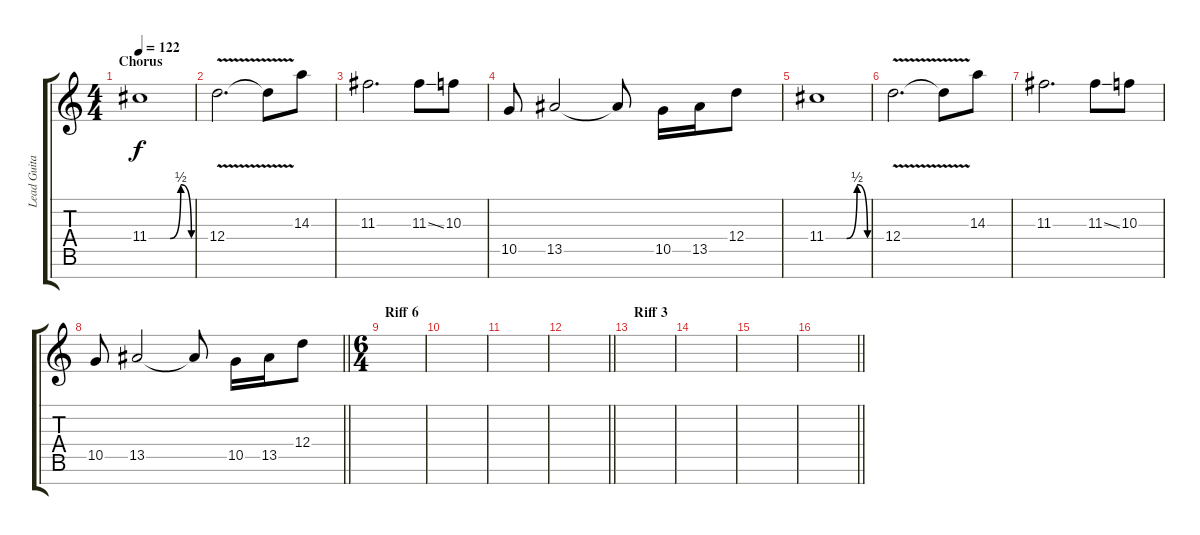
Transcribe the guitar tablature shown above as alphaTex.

\track ("Lead Guitar 3" "Lead Guita") {instrument overdrivenguitar}
\staff {score tabs}
\tuning (E4 B3 G3 D3 A2 E2 B1) {hide}
\ts (4 4)
\section ("" "Chorus")
\tempo 122
\clef g2
\ks c
11.4{be (custom 0 0 30 0 45 2 60 0)}.1{dy f} |
12.4{v}.2{d} 12.4{t}.8 14.3.8 |
11.3.2{d} 11.3{ss}.8 10.3.8 |
10.5.8 13.5.2 13.5{t}.8 10.5.16 13.5.16 12.4.8 |
11.4{be (custom 0 0 30 0 45 2 60 0)}.1 |
12.4{v}.2{d} 12.4{t}.8 14.3.8 |
11.3.2{d} 11.3{ss}.8 10.3.8 |
\barLineRight lightlight
10.5.8 13.5.2 13.5{t}.8 10.5.16 13.5.16 12.4.8 |
\ts (6 4)
\section ("" "Riff 6")
|
|
|
\barLineRight lightlight
|
\section ("" "Riff 3")
|
|
|
\barLineRight lightlight
